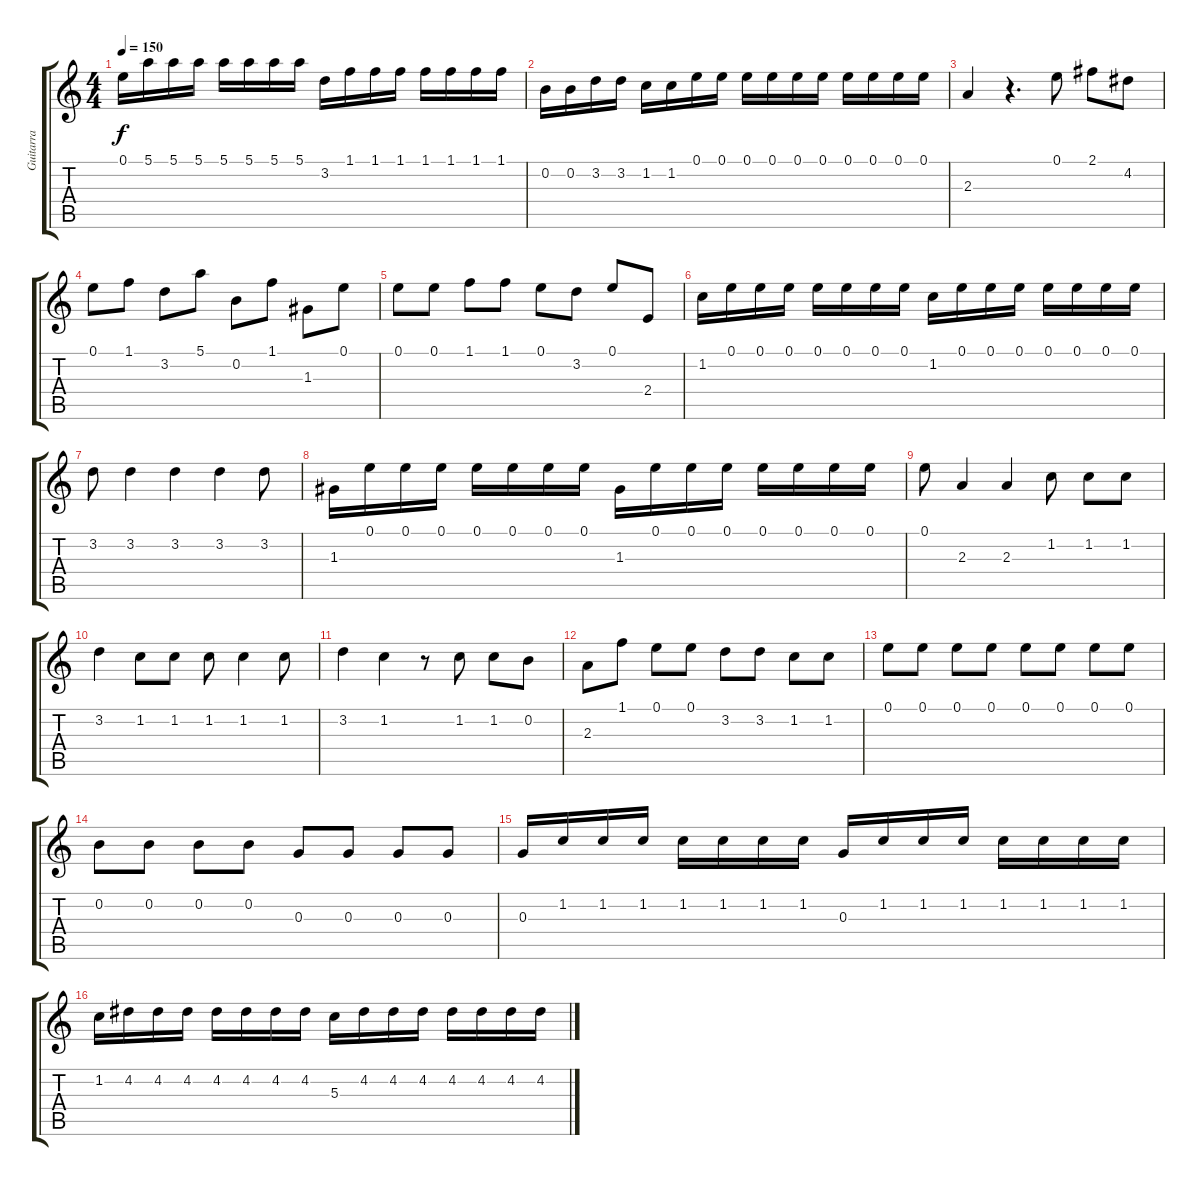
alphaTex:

\track ("Guitarra" "Guitarra") {instrument overdrivenguitar}
\staff {score tabs}
\tuning (E4 B3 G3 D3 A2 E2) {hide}
\ts (4 4)
\tempo 150
\clef g2
\ks c
0.1.16{dy f} 5.1.16 5.1.16 5.1.16 5.1.16 5.1.16 5.1.16 5.1.16 3.2.16 1.1.16 1.1.16 1.1.16 1.1.16 1.1.16 1.1.16 1.1.16 |
0.2.16 0.2.16 3.2.16 3.2.16 1.2.16 1.2.16 0.1.16 0.1.16 0.1.16 0.1.16 0.1.16 0.1.16 0.1.16 0.1.16 0.1.16 0.1.16 |
2.3.4 r.4{d} 0.1.8 2.1.8 4.2.8 |
0.1.8 1.1.8 3.2.8 5.1.8 0.2.8 1.1.8 1.3.8 0.1.8 |
0.1.8 0.1.8 1.1.8 1.1.8 0.1.8 3.2.8 0.1.8 2.4.8 |
1.2.16 0.1.16 0.1.16 0.1.16 0.1.16 0.1.16 0.1.16 0.1.16 1.2.16 0.1.16 0.1.16 0.1.16 0.1.16 0.1.16 0.1.16 0.1.16 |
3.2.8 3.2.4 3.2.4 3.2.4 3.2.8 |
1.3.16 0.1.16 0.1.16 0.1.16 0.1.16 0.1.16 0.1.16 0.1.16 1.3.16 0.1.16 0.1.16 0.1.16 0.1.16 0.1.16 0.1.16 0.1.16 |
0.1.8 2.3.4 2.3.4 1.2.8 1.2.8 1.2.8 |
3.2.4 1.2.8 1.2.8 1.2.8 1.2.4 1.2.8 |
3.2.4 1.2.4 r.8 1.2.8 1.2.8 0.2.8 |
2.3.8 1.1.8 0.1.8 0.1.8 3.2.8 3.2.8 1.2.8 1.2.8 |
0.1.8 0.1.8 0.1.8 0.1.8 0.1.8 0.1.8 0.1.8 0.1.8 |
0.2.8 0.2.8 0.2.8 0.2.8 0.3.8 0.3.8 0.3.8 0.3.8 |
0.3.16 1.2.16 1.2.16 1.2.16 1.2.16 1.2.16 1.2.16 1.2.16 0.3.16 1.2.16 1.2.16 1.2.16 1.2.16 1.2.16 1.2.16 1.2.16 |
1.2.16 4.2.16 4.2.16 4.2.16 4.2.16 4.2.16 4.2.16 4.2.16 5.3.16 4.2.16 4.2.16 4.2.16 4.2.16 4.2.16 4.2.16 4.2.16
